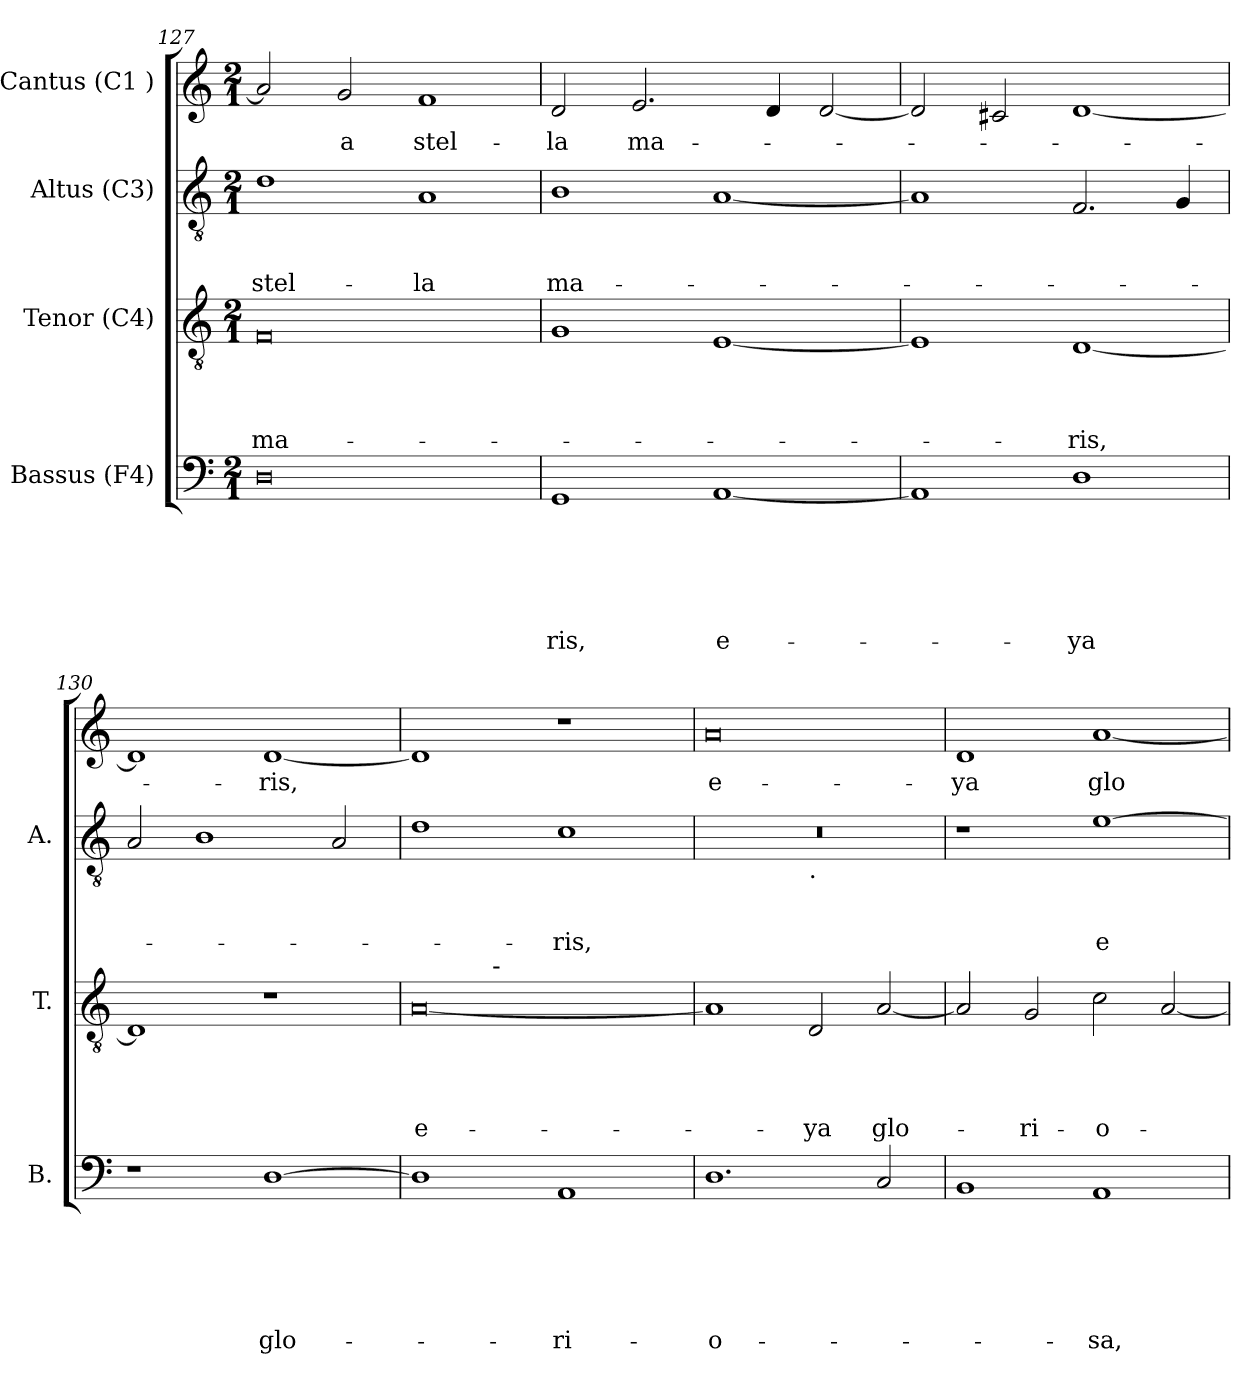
**kern	**text	**text	**text	**text	**text	**text	**kern	**text	**text	**text	**text	**kern	**text	**text	**text	**kern	**text
*part4	*part4	*part4	*part4	*part4	*part4	*part4	*part3	*part3	*part3	*part3	*part3	*part2	*part2	*part2	*part2	*part1	*part1
*staff4	*staff4	*staff4	*staff4	*staff4	*staff4	*staff4	*staff3	*staff3	*staff3	*staff3	*staff3	*staff2	*staff2	*staff2	*staff2	*staff1	*staff1
*I"Bassus (F4)	*	*	*	*	*	*	*I"Tenor (C4)	*	*	*	*	*I"Altus (C3)	*	*	*	*I"Cantus (C1 )	*
*I'B.	*	*	*	*	*	*	*I'T.	*	*	*	*	*I'A.	*	*	*	*	*
*clefF4	*	*	*	*	*	*	*clefGv2	*	*	*	*	*clefGv2	*	*	*	*clefG2	*
*k[]	*	*	*	*	*	*	*k[]	*	*	*	*	*k[]	*	*	*	*k[]	*
*C:	*	*	*	*	*	*	*C:	*	*	*	*	*C:	*	*	*	*C:	*
*M2/1	*	*	*	*	*	*	*M2/1	*	*	*	*	*M2/1	*	*	*	*M2/1	*
=127	=127	=127	=127	=127	=127	=127	=127	=127	=127	=127	=127	=127	=127	=127	=127	=127	=127
!	!	!	!	!	!	!	!	!	!	!	!LO:LY:b	!	!	!	!LO:LY:b	!	!
0D	.	.	.	.	.	.	0F	.	.	.	ma-	1d	.	.	stel-	2a/]	.
!	!	!	!	!	!	!	!	!	!	!	!	!	!	!	!	!	!LO:LY:b
.	.	.	.	.	.	.	.	.	.	.	.	.	.	.	.	2g/	-a
!	!	!	!	!	!	!	!	!	!	!	!	!	!	!	!LO:LY:b	!	!LO:LY:b
.	.	.	.	.	.	.	.	.	.	.	.	1A	.	.	-la	1f	stel-
=128	=128	=128	=128	=128	=128	=128	=128	=128	=128	=128	=128	=128	=128	=128	=128	=128	=128
!	!	!	!	!	!	!LO:LY:b	!	!	!	!	!	!	!	!	!LO:LY:b	!	!LO:LY:b
1GG	.	.	.	.	.	-ris,	1G	.	.	.	.	1B	.	.	ma-	2d/	-la
!	!	!	!	!	!	!	!	!	!	!	!	!	!	!	!	!	!LO:LY:b
.	.	.	.	.	.	.	.	.	.	.	.	.	.	.	.	2.e/	ma-
!	!	!	!	!	!	!LO:LY:b:rj	!	!	!	!	!	!	!	!	!	!	!
[<1AA	.	.	.	.	.	e-	[<1E	.	.	.	.	[<1A	.	.	.	.	.
.	.	.	.	.	.	.	.	.	.	.	.	.	.	.	.	4d/	.
.	.	.	.	.	.	.	.	.	.	.	.	.	.	.	.	[<2d/	.
=129	=129	=129	=129	=129	=129	=129	=129	=129	=129	=129	=129	=129	=129	=129	=129	=129	=129
1AA]	.	.	.	.	.	.	1E]	.	.	.	.	1A]	.	.	.	2d/]	.
.	.	.	.	.	.	.	.	.	.	.	.	.	.	.	.	2c#/	.
!	!	!	!	!	!	!LO:LY:b	!	!	!	!	!LO:LY:b	!	!	!	!	!	!
1D	.	.	.	.	.	-ya	[<1D	.	.	.	-ris,	2.F/	.	.	.	[<1d	.
.	.	.	.	.	.	.	.	.	.	.	.	4G/	.	.	.	.	.
=130	=130	=130	=130	=130	=130	=130	=130	=130	=130	=130	=130	=130	=130	=130	=130	=130	=130
1r	.	.	.	.	.	.	1D]	.	.	.	.	2A/	.	.	.	1d]	.
.	.	.	.	.	.	.	.	.	.	.	.	1B	.	.	.	.	.
!	!	!	!	!	!	!LO:LY:b	!	!	!	!	!	!	!	!	!	!	!LO:LY:b
[<1D	.	.	.	.	.	glo-	1r	.	.	.	.	.	.	.	.	[<1d	-ris,
.	.	.	.	.	.	.	.	.	.	.	.	2A/	.	.	.	.	.
!!LO:LB:g=z
=131	=131	=131	=131	=131	=131	=131	=131	=131	=131	=131	=131	=131	=131	=131	=131	=131	=131
!	!	!	!	!	!	!	!	!	!	!	!LO:LY:b:rj	!	!	!	!	!	!
*	*	*	*	*	*	*	*^	*	*	*	*	*	*	*	*	*	*
1D]	.	.	.	.	.	.	[<0A	2ryy	.	.	.	e-	1d	.	.	.	1d]	.
.	.	.	.	.	.	.	.	32ryy	.	.	.	.	.	.	.	.	.	.
!	!	!	!	!	!	!	!	!LO:TX:a:t=-	!	!	!	!	!	!	!	!	!	!
.	.	.	.	.	.	.	.	1ryy	.	.	.	.	.	.	.	.	.	.
!	!	!	!	!	!	!LO:LY:b	!	!	!	!	!	!	!	!	!	!LO:LY:b	!	!
1AA	.	.	.	.	.	-ri-	.	.	.	.	.	.	1c	.	.	-ris,	1r	.
.	.	.	.	.	.	.	.	4...ryy	.	.	.	.	.	.	.	.	.	.
=132	=132	=132	=132	=132	=132	=132	=132	=132	=132	=132	=132	=132	=132	=132	=132	=132	=132	=132
!	!	!	!	!	!	!LO:LY:b:rj	!	!	!	!	!	!	!	!	!	!	!	!LO:LY:b:rj
*	*	*	*	*	*	*	*v	*v	*	*	*	*	*^	*	*	*	*	*
1.D	.	.	.	.	.	-o-	1A]	.	.	.	.	0r	1ryy	.	.	.	0a	e-
!	!	!	!	!	!	!	!	!	!	!	!	!	!LO:TX:b:t=.	!	!	!	!	!
!	!	!	!	!	!	!	!	!	!	!	!LO:LY:b:rj	!	!	!	!	!	!	!
.	.	.	.	.	.	.	2D/	.	.	.	-ya	.	1ryy	.	.	.	.	.
!	!	!	!	!	!	!	!	!	!	!	!LO:LY:b	!	!	!	!	!	!	!
2C/	.	.	.	.	.	.	[<2A/	.	.	.	glo-	.	.	.	.	.	.	.
=133	=133	=133	=133	=133	=133	=133	=133	=133	=133	=133	=133	=133	=133	=133	=133	=133	=133	=133
!	!	!	!	!	!	!	!	!	!	!	!	!	!	!	!	!	!	!LO:LY:b
*	*	*	*	*	*	*	*	*	*	*	*	*v	*v	*	*	*	*	*
1BB	.	.	.	.	.	.	2A/]	.	.	.	.	1r	.	.	.	1d	-ya
!	!	!	!	!	!	!	!	!	!	!	!LO:LY:b:rj	!	!	!	!	!	!
.	.	.	.	.	.	.	2G/	.	.	.	-ri-	.	.	.	.	.	.
!	!	!	!	!	!	!LO:LY:b	!	!	!	!	!LO:LY:b:rj	!	!	!	!LO:LY:b:rj	!	!LO:LY:b
1AA	.	.	.	.	.	-sa,	2c\	.	.	.	-o-	[>1e	.	.	e-	[<1a	glo-
.	.	.	.	.	.	.	[<2A/	.	.	.	.	.	.	.	.	.	.
=	=	=	=	=	=	=	=	=	=	=	=	=	=	=	=	=	=
*-	*-	*-	*-	*-	*-	*-	*-	*-	*-	*-	*-	*-	*-	*-	*-	*-	*-
